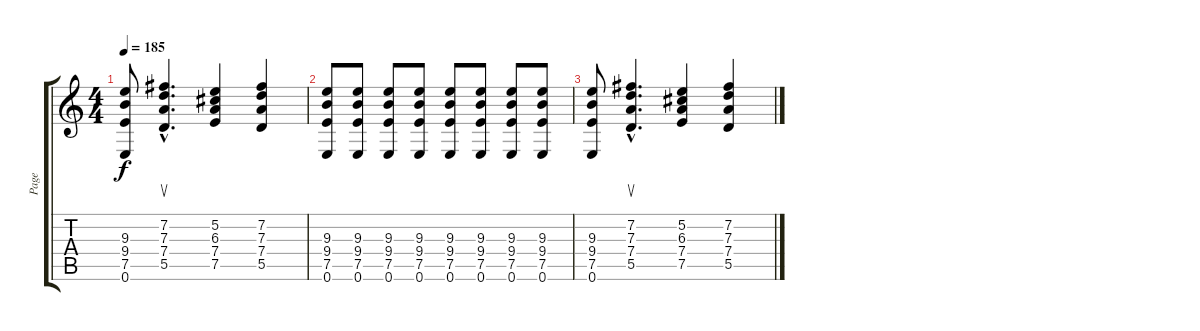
\track ("Page" "Page") {instrument distortionguitar}
\staff {score tabs}
\tuning (E4 B3 G3 D3 A2 E2) {hide}
\ts (4 4)
\tempo 185
\clef g2
\ks c
(9.3 9.4 7.5 0.6).8{dy f} (7.2{hac} 7.3{hac} 7.4{hac} 5.5{hac}).4{d su} (5.2 6.3 7.4 7.5).4 (7.2 7.3 7.4 5.5).4 |
(9.3 9.4 7.5 0.6).8 (9.3 9.4 7.5 0.6).8 (9.3 9.4 7.5 0.6).8 (9.3 9.4 7.5 0.6).8 (9.3 9.4 7.5 0.6).8 (9.3 9.4 7.5 0.6).8 (9.3 9.4 7.5 0.6).8 (9.3 9.4 7.5 0.6).8 |
(9.3 9.4 7.5 0.6).8 (7.2{hac} 7.3{hac} 7.4{hac} 5.5{hac}).4{d su} (5.2 6.3 7.4 7.5).4 (7.2 7.3 7.4 5.5).4
